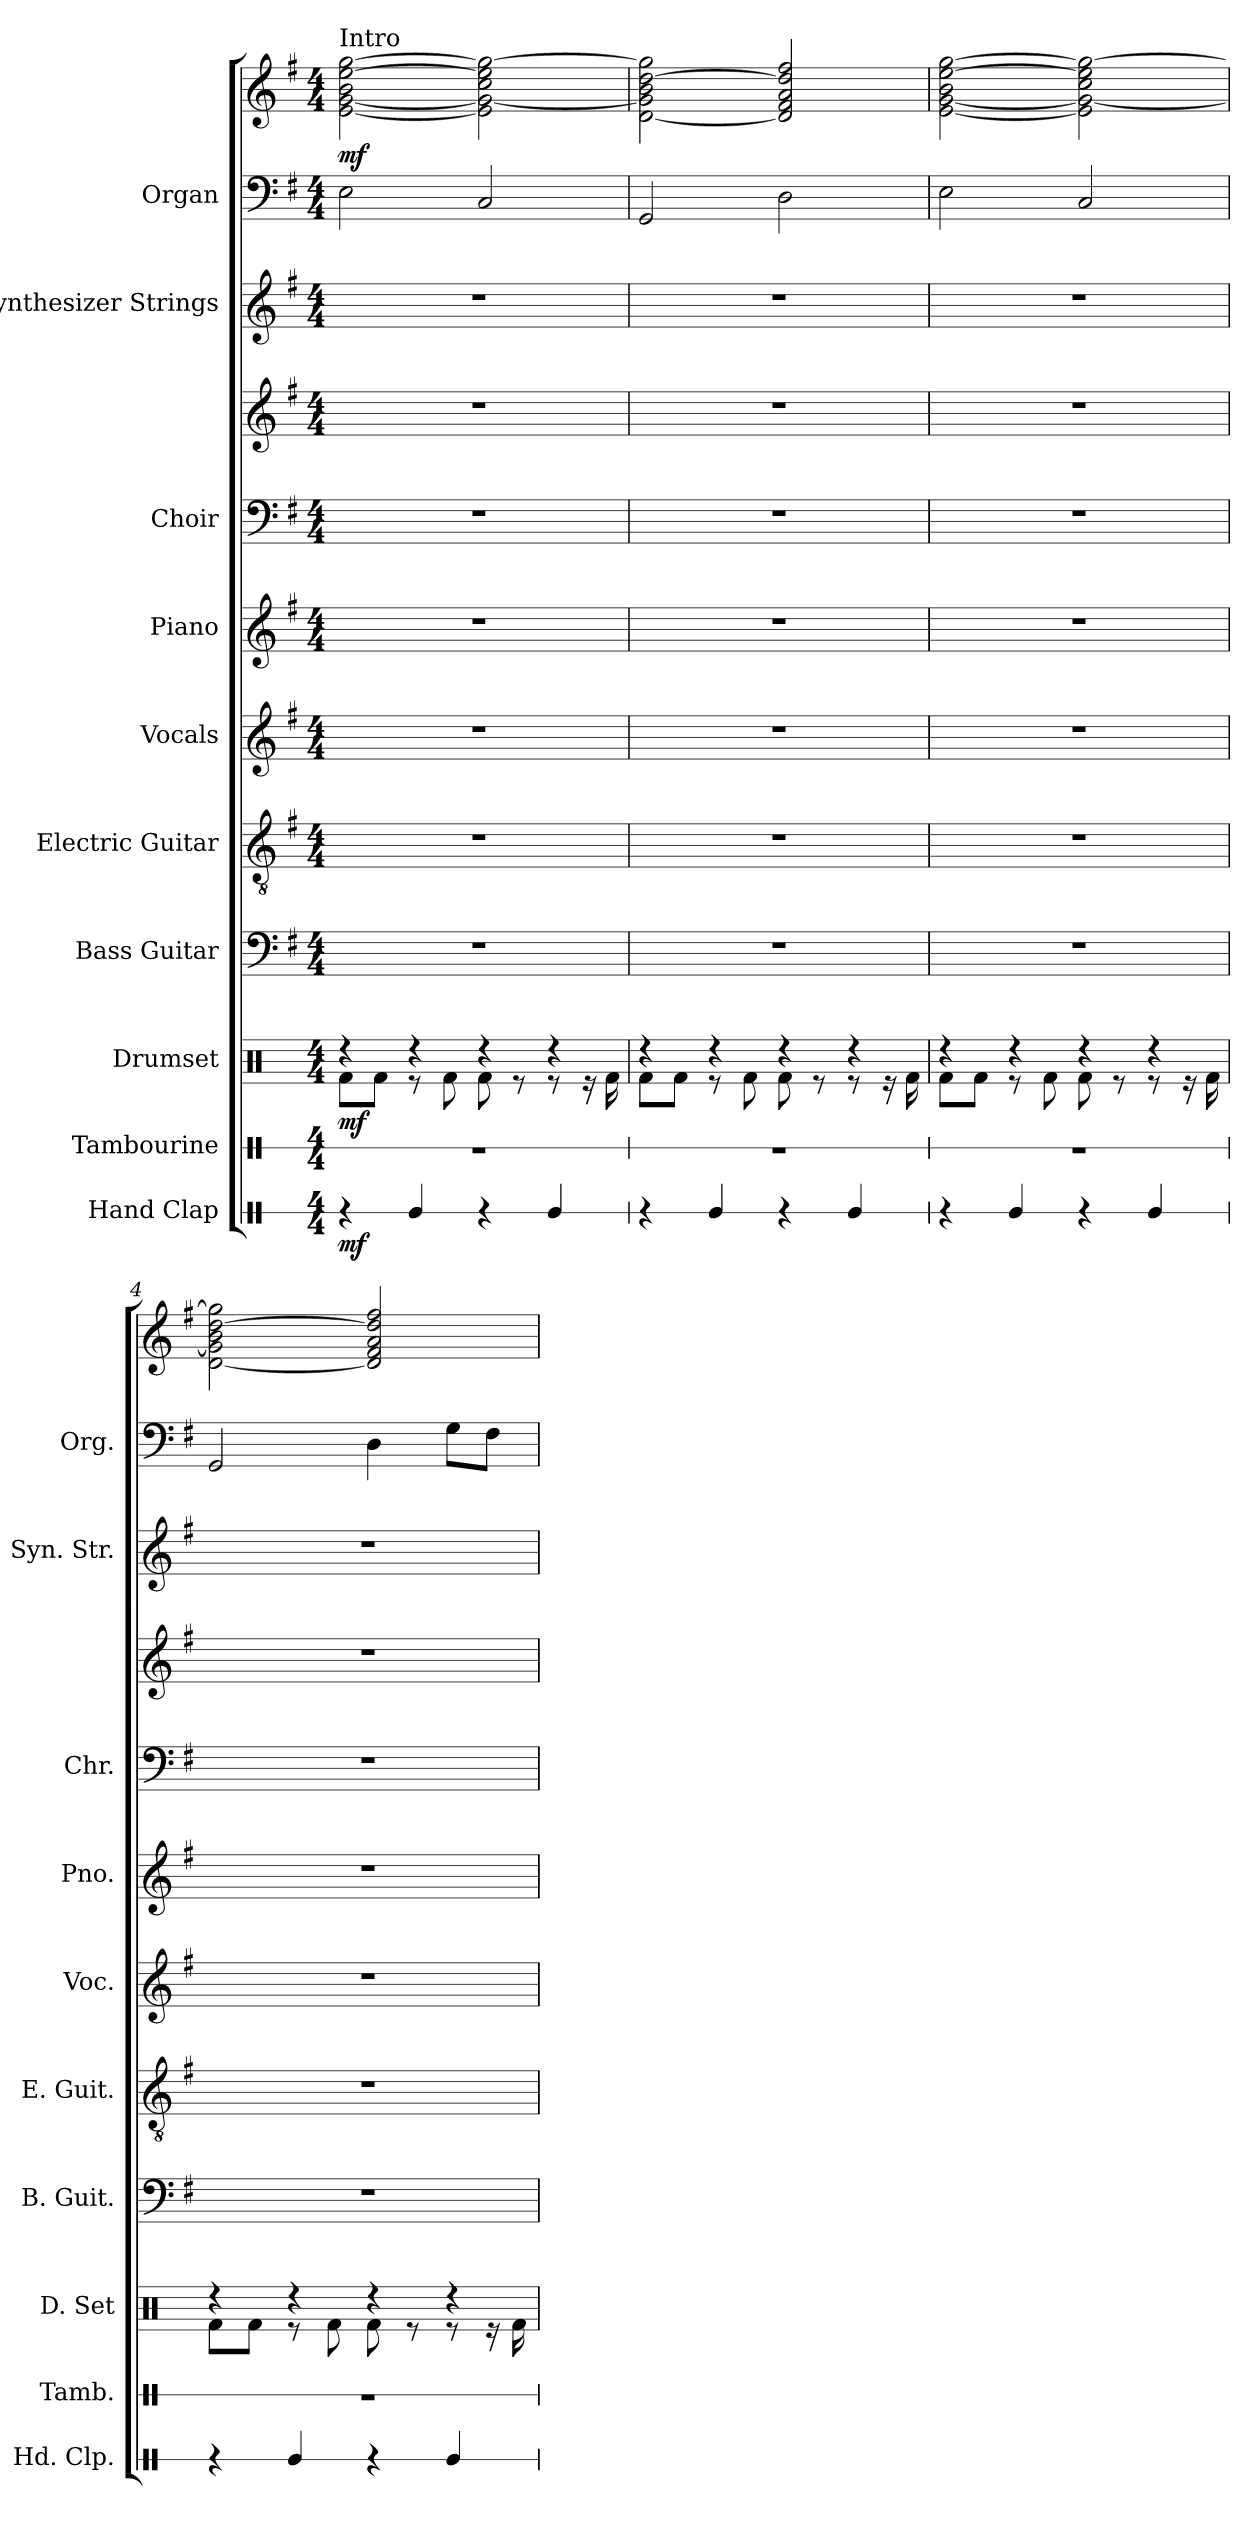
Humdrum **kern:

**kern	**dynam	**kern	**kern	**dynam	**kern	**kern	**kern	**kern	**kern	**kern	**kern	**kern	**kern	**dynam
*part10	*part10	*part9	*part8	*part8	*part7	*part6	*part5	*part4	*part3	*part3	*part2	*part1	*part1	*part1
*staff12	*staff12	*staff11	*staff10	*staff10	*staff9	*staff8	*staff7	*staff6	*staff5	*staff4	*staff3	*staff2	*staff1	*staff1/2
*I"Hand Clap	*	*I"Tambourine	*I"Drumset	*	*I"Bass Guitar	*I"Electric Guitar	*I"Vocals	*I"Piano	*I"Choir	*	*I"Synthesizer Strings	*I"Organ	*	*
*I'Hd. Clp.	*	*I'Tamb.	*I'D. Set	*	*I'B. Guit.	*I'E. Guit.	*I'Voc.	*I'Pno.	*I'Chr.	*	*I'Syn. Str.	*I'Org.	*	*
*stria1	*	*stria1	*	*	*	*	*	*	*	*	*	*	*	*
*clefX	*	*clefX	*clefX	*	*clefF4	*clefGv2	*clefG2	*clefG2	*clefF4	*clefG2	*clefG2	*clefF4	*clefG2	*
*	*	*	*	*	*ITrd7c12	*	*	*	*	*	*	*	*	*
*k[]	*	*k[]	*k[]	*	*k[f#]	*k[f#]	*k[f#]	*k[f#]	*k[f#]	*k[f#]	*k[f#]	*k[f#]	*k[f#]	*
*M4/4	*	*M4/4	*M4/4	*	*M4/4	*M4/4	*M4/4	*M4/4	*M4/4	*M4/4	*M4/4	*M4/4	*M4/4	*
*MM85	*	*MM85	*MM85	*	*MM85	*MM85	*MM85	*MM85	*MM85	*MM85	*MM85	*MM85	*MM85	*
=1	=1	=1	=1	=1	=1	=1	=1	=1	=1	=1	=1	=1	=1	=1
*	*	*	*^	*	*	*	*	*	*	*	*	*	*	*
!	!	!	!	!	!	!	!	!	!	!	!	!	!	!LO:TX:a:t=Intro	!
!	!LO:DY:b	!	!	!	!LO:DY:b	!	!	!	!	!	!	!	!	!	!LO:DY:b
4r	mf	1r	4r	8Rf\L	mf	1r	1r	1r	1r	1r	1r	1r	2E\	[2e\ [2g\ 2b\ [2ee\ [2gg\	mf
.	.	.	.	8Rf\J	.	.	.	.	.	.	.	.	.	.	.
4Re/	.	.	4r	8r	.	.	.	.	.	.	.	.	.	.	.
.	.	.	.	8Rf\	.	.	.	.	.	.	.	.	.	.	.
4r	.	.	4r	8Rf\	.	.	.	.	.	.	.	.	2C/	2e\] 2g\_ 2cc\ 2ee\] 2gg\_	.
.	.	.	.	8r	.	.	.	.	.	.	.	.	.	.	.
4Re/	.	.	4r	8r	.	.	.	.	.	.	.	.	.	.	.
.	.	.	.	16r	.	.	.	.	.	.	.	.	.	.	.
.	.	.	.	16Rf\	.	.	.	.	.	.	.	.	.	.	.
=2	=2	=2	=2	=2	=2	=2	=2	=2	=2	=2	=2	=2	=2	=2	=2
4r	.	1r	4r	8Rf\L	.	1r	1r	1r	1r	1r	1r	1r	2GG/	[2d\ 2g\] 2b\ [2dd\ 2gg\]	.
.	.	.	.	8Rf\J	.	.	.	.	.	.	.	.	.	.	.
4Re/	.	.	4r	8r	.	.	.	.	.	.	.	.	.	.	.
.	.	.	.	8Rf\	.	.	.	.	.	.	.	.	.	.	.
4r	.	.	4r	8Rf\	.	.	.	.	.	.	.	.	2D\	2d/] 2f#/ 2a/ 2dd/] 2ff#/	.
.	.	.	.	8r	.	.	.	.	.	.	.	.	.	.	.
4Re/	.	.	4r	8r	.	.	.	.	.	.	.	.	.	.	.
.	.	.	.	16r	.	.	.	.	.	.	.	.	.	.	.
.	.	.	.	16Rf\	.	.	.	.	.	.	.	.	.	.	.
=3	=3	=3	=3	=3	=3	=3	=3	=3	=3	=3	=3	=3	=3	=3	=3
4r	.	1r	4r	8Rf\L	.	1r	1r	1r	1r	1r	1r	1r	2E\	[2e\ [2g\ 2b\ [2ee\ [2gg\	.
.	.	.	.	8Rf\J	.	.	.	.	.	.	.	.	.	.	.
4Re/	.	.	4r	8r	.	.	.	.	.	.	.	.	.	.	.
.	.	.	.	8Rf\	.	.	.	.	.	.	.	.	.	.	.
4r	.	.	4r	8Rf\	.	.	.	.	.	.	.	.	2C/	2e\] 2g\_ 2cc\ 2ee\] 2gg\_	.
.	.	.	.	8r	.	.	.	.	.	.	.	.	.	.	.
4Re/	.	.	4r	8r	.	.	.	.	.	.	.	.	.	.	.
.	.	.	.	16r	.	.	.	.	.	.	.	.	.	.	.
.	.	.	.	16Rf\	.	.	.	.	.	.	.	.	.	.	.
=4	=4	=4	=4	=4	=4	=4	=4	=4	=4	=4	=4	=4	=4	=4	=4
4r	.	1r	4r	8Rf\L	.	1r	1r	1r	1r	1r	1r	1r	2GG/	[2d\ 2g\] 2b\ [2dd\ 2gg\]	.
.	.	.	.	8Rf\J	.	.	.	.	.	.	.	.	.	.	.
4Re/	.	.	4r	8r	.	.	.	.	.	.	.	.	.	.	.
.	.	.	.	8Rf\	.	.	.	.	.	.	.	.	.	.	.
4r	.	.	4r	8Rf\	.	.	.	.	.	.	.	.	4D\	2d/] 2f#/ 2a/ 2dd/] 2ff#/	.
.	.	.	.	8r	.	.	.	.	.	.	.	.	.	.	.
4Re/	.	.	4r	8r	.	.	.	.	.	.	.	.	8G\L	.	.
.	.	.	.	16r	.	.	.	.	.	.	.	.	8F#\J	.	.
.	.	.	.	16Rf\	.	.	.	.	.	.	.	.	.	.	.
*	*	*	*v	*v	*	*	*	*	*	*	*	*	*	*	*
=	=	=	=	=	=	=	=	=	=	=	=	=	=	=
*-	*-	*-	*-	*-	*-	*-	*-	*-	*-	*-	*-	*-	*-	*-
